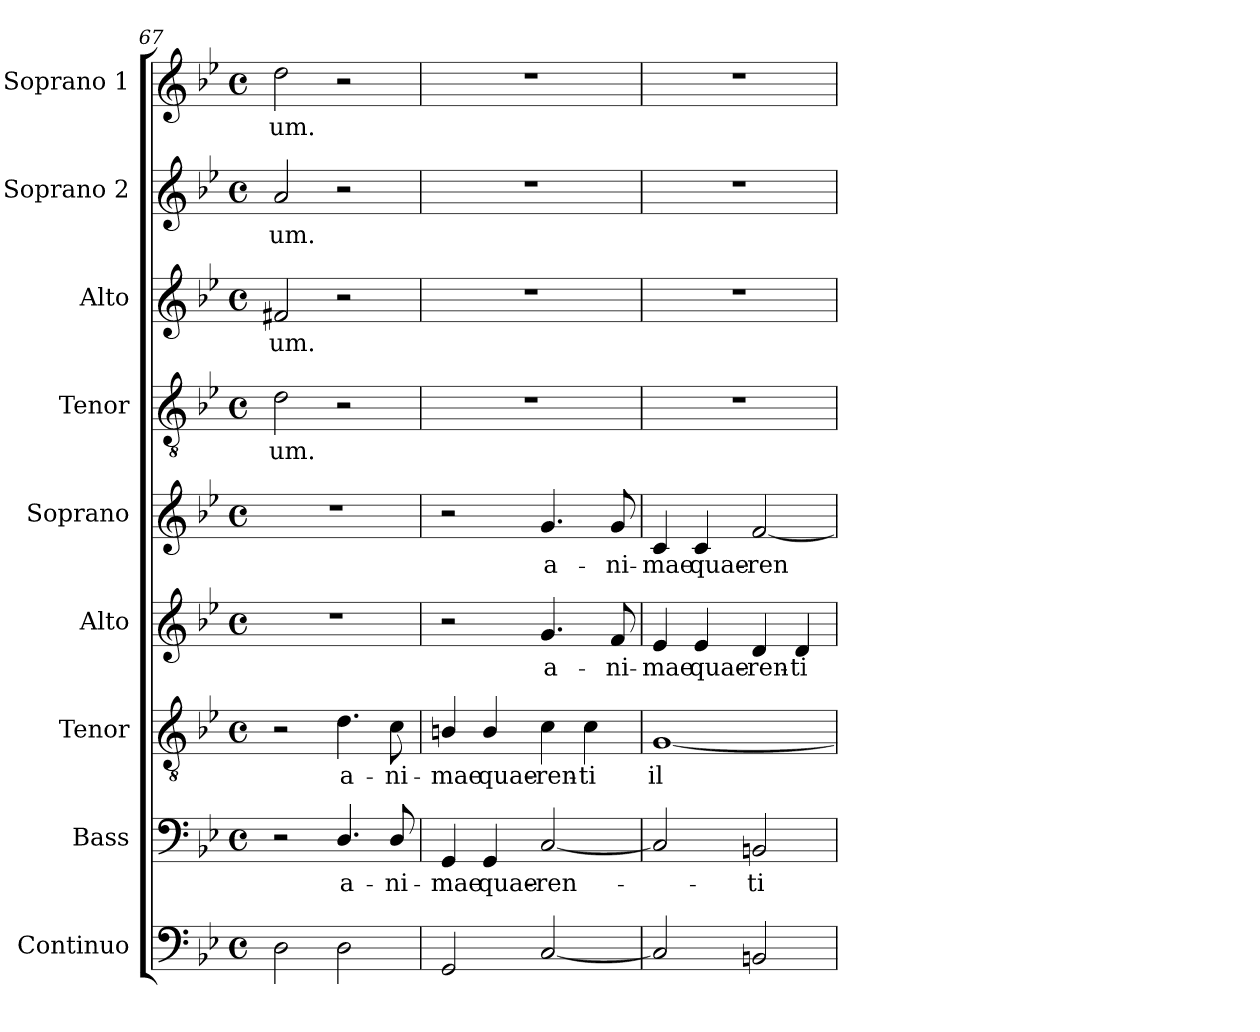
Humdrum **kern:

**kern	**kern	**text	**kern	**text	**kern	**text	**kern	**text	**kern	**text	**kern	**text	**kern	**text	**kern	**text
*part9	*part8	*part8	*part7	*part7	*part6	*part6	*part5	*part5	*part4	*part4	*part3	*part3	*part2	*part2	*part1	*part1
*staff9	*staff8	*staff8	*staff7	*staff7	*staff6	*staff6	*staff5	*staff5	*staff4	*staff4	*staff3	*staff3	*staff2	*staff2	*staff1	*staff1
*I"Continuo	*I"Bass	*	*I"Tenor	*	*I"Alto	*	*I"Soprano	*	*I"Tenor	*	*I"Alto	*	*I"Soprano 2	*	*I"Soprano 1	*
*I'Cont.	*I'B.	*	*I'T.	*	*I'A.	*	*I'S.	*	*I'T.	*	*I'A.	*	*I'S2.	*	*I'S1.	*
*clefF4	*clefF4	*	*clefGv2	*	*clefG2	*	*clefG2	*	*clefGv2	*	*clefG2	*	*clefG2	*	*clefG2	*
*	*	*	*ITrd7c12	*	*	*	*	*	*ITrd7c12	*	*	*	*	*	*	*
*k[b-e-]	*k[b-e-]	*	*k[b-e-]	*	*k[b-e-]	*	*k[b-e-]	*	*k[b-e-]	*	*k[b-e-]	*	*k[b-e-]	*	*k[b-e-]	*
*B-:	*B-:	*	*B-:	*	*B-:	*	*B-:	*	*B-:	*	*B-:	*	*B-:	*	*B-:	*
*M4/4	*M4/4	*	*M4/4	*	*M4/4	*	*M4/4	*	*M4/4	*	*M4/4	*	*M4/4	*	*M4/4	*
*met(c)	*met(c)	*	*met(c)	*	*met(c)	*	*met(c)	*	*met(c)	*	*met(c)	*	*met(c)	*	*met(c)	*
=67	=67	=67	=67	=67	=67	=67	=67	=67	=67	=67	=67	=67	=67	=67	=67	=67
!	!	!	!	!	!	!	!	!	!	!LO:LY:b:color=#000000	!	!	!	!	!	!
!	!	!	!	!	!	!	!	!	!	!	!	!LO:LY:b:color=#000000	!	!	!	!
!	!	!	!	!	!	!	!	!	!	!	!	!	!	!LO:LY:b:color=#000000	!	!
!	!	!	!	!	!	!	!	!	!	!	!	!	!	!	!	!LO:LY:b:color=#000000
2Di\	2r	.	2r	.	1r	.	1r	.	2Di\	-um.	2f#Xi/	-um.	2ai/	-um.	2ddi\	-um.
!	!	!LO:LY:b:color=#000000	!	!	!	!	!	!	!	!	!	!	!	!	!	!
!	!	!	!	!LO:LY:b:color=#000000	!	!	!	!	!	!	!	!	!	!	!	!
2Di\	4.Di/	a-	4.Di\	a-	.	.	.	.	2r	.	2r	.	2r	.	2r	.
!	!	!LO:LY:b:color=#000000	!	!	!	!	!	!	!	!	!	!	!	!	!	!
!	!	!	!	!LO:LY:b:color=#000000	!	!	!	!	!	!	!	!	!	!	!	!
.	8Di/	-ni-	8Ci\	-ni-	.	.	.	.	.	.	.	.	.	.	.	.
=68	=68	=68	=68	=68	=68	=68	=68	=68	=68	=68	=68	=68	=68	=68	=68	=68
!	!	!LO:LY:b:color=#000000	!	!	!	!	!	!	!	!	!	!	!	!	!	!
!	!	!	!	!LO:LY:b:color=#000000	!	!	!	!	!	!	!	!	!	!	!	!
2GGi/	4GGi/	-mae	4BBni/	-mae	2r	.	2r	.	1r	.	1r	.	1r	.	1r	.
!	!	!LO:LY:b:color=#000000	!	!	!	!	!	!	!	!	!	!	!	!	!	!
!	!	!	!	!LO:LY:b:color=#000000	!	!	!	!	!	!	!	!	!	!	!	!
.	4GGi/	quae-	4BBi/	quae-	.	.	.	.	.	.	.	.	.	.	.	.
!	!	!LO:LY:b:color=#000000	!	!	!	!	!	!	!	!	!	!	!	!	!	!
!	!	!	!	!LO:LY:b:color=#000000	!	!	!	!	!	!	!	!	!	!	!	!
!	!	!	!	!	!	!LO:LY:b:color=#000000	!	!	!	!	!	!	!	!	!	!
!	!	!	!	!	!	!	!	!LO:LY:b:color=#000000	!	!	!	!	!	!	!	!
[<2Ci/	[<2Ci/	-ren-	4Ci\	-ren-	4.gi/	a-	4.gi/	a-	.	.	.	.	.	.	.	.
!	!	!	!	!LO:LY:b:color=#000000	!	!	!	!	!	!	!	!	!	!	!	!
.	.	.	4Ci\	-ti	.	.	.	.	.	.	.	.	.	.	.	.
!	!	!	!	!	!	!LO:LY:b:color=#000000	!	!	!	!	!	!	!	!	!	!
!	!	!	!	!	!	!	!	!LO:LY:b:color=#000000	!	!	!	!	!	!	!	!
.	.	.	.	.	8fi/	-ni-	8gi/	-ni-	.	.	.	.	.	.	.	.
=69	=69	=69	=69	=69	=69	=69	=69	=69	=69	=69	=69	=69	=69	=69	=69	=69
!	!	!	!	!LO:LY:b:color=#000000	!	!	!	!	!	!	!	!	!	!	!	!
!	!	!	!	!	!	!LO:LY:b:color=#000000	!	!	!	!	!	!	!	!	!	!
!	!	!	!	!	!	!	!	!LO:LY:b:color=#000000	!	!	!	!	!	!	!	!
2Ci/]	2Ci/]	.	[<1GGi	il-	4e-i/	-mae	4ci/	-mae	1r	.	1r	.	1r	.	1r	.
!	!	!	!	!	!	!LO:LY:b:color=#000000	!	!	!	!	!	!	!	!	!	!
!	!	!	!	!	!	!	!	!LO:LY:b:color=#000000	!	!	!	!	!	!	!	!
.	.	.	.	.	4e-i/	quae-	4ci/	quae-	.	.	.	.	.	.	.	.
!	!	!LO:LY:b:color=#000000	!	!	!	!	!	!	!	!	!	!	!	!	!	!
!	!	!	!	!	!	!LO:LY:b:color=#000000	!	!	!	!	!	!	!	!	!	!
!	!	!	!	!	!	!	!	!LO:LY:b:color=#000000	!	!	!	!	!	!	!	!
2BBni/	2BBni/	-ti	.	.	4di/	-ren-	[<2fi/	-ren-	.	.	.	.	.	.	.	.
!	!	!	!	!	!	!LO:LY:b:color=#000000	!	!	!	!	!	!	!	!	!	!
.	.	.	.	.	4di/	-ti	.	.	.	.	.	.	.	.	.	.
=	=	=	=	=	=	=	=	=	=	=	=	=	=	=	=	=
*-	*-	*-	*-	*-	*-	*-	*-	*-	*-	*-	*-	*-	*-	*-	*-	*-
